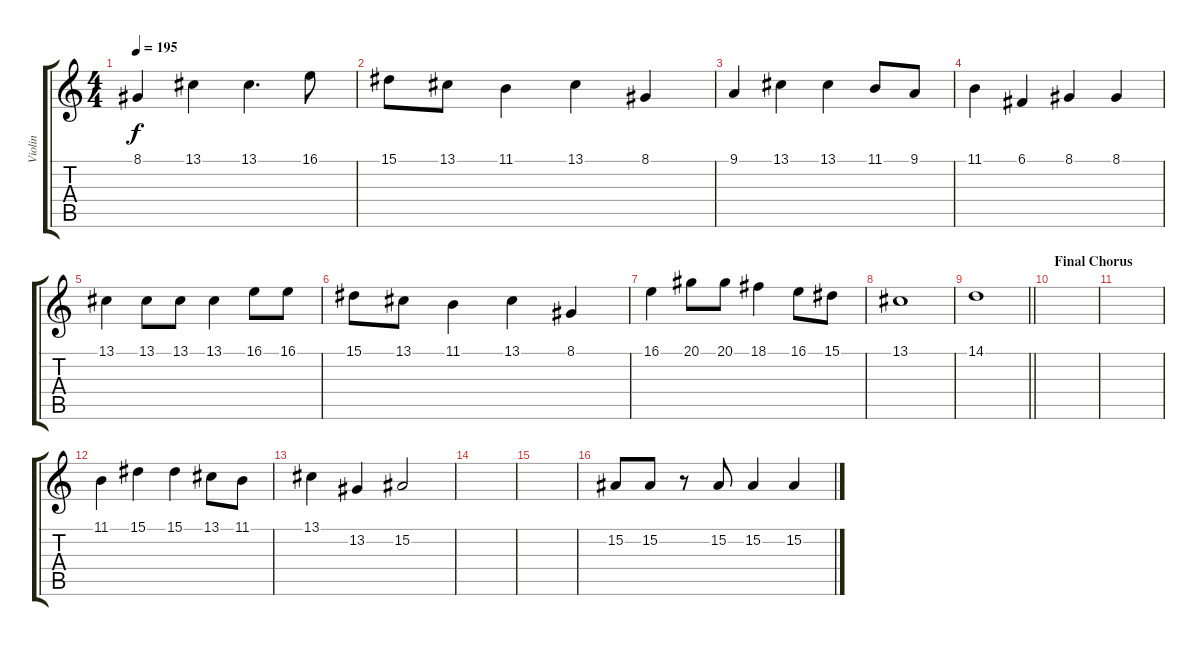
\track ("Violin " "Violin ") {instrument violin}
\staff {score tabs}
\tuning (C4 G3 Eb3 Bb2 F2 C2) {hide}
\ts (4 4)
\tempo 195
\clef g2
\ks c
8.1.4{dy f} 13.1.4 13.1.4{d} 16.1.8 |
15.1.8 13.1.8 11.1.4 13.1.4 8.1.4 |
9.1.4 13.1.4 13.1.4 11.1.8 9.1.8 |
11.1.4 6.1.4 8.1.4 8.1.4 |
13.1.4 13.1.8 13.1.8 13.1.4 16.1.8 16.1.8 |
15.1.8 13.1.8 11.1.4 13.1.4 8.1.4 |
16.1.4 20.1.8 20.1.8 18.1.4 16.1.8 15.1.8 |
13.1.1 |
\barLineRight lightlight
14.1.1 |
\section ("" "Final Chorus")
|
|
11.1.4 15.1.4 15.1.4 13.1.8 11.1.8 |
13.1.4 13.2.4 15.2.2 |
|
|
15.2.8 15.2.8 r.8 15.2.8 15.2.4 15.2.4
